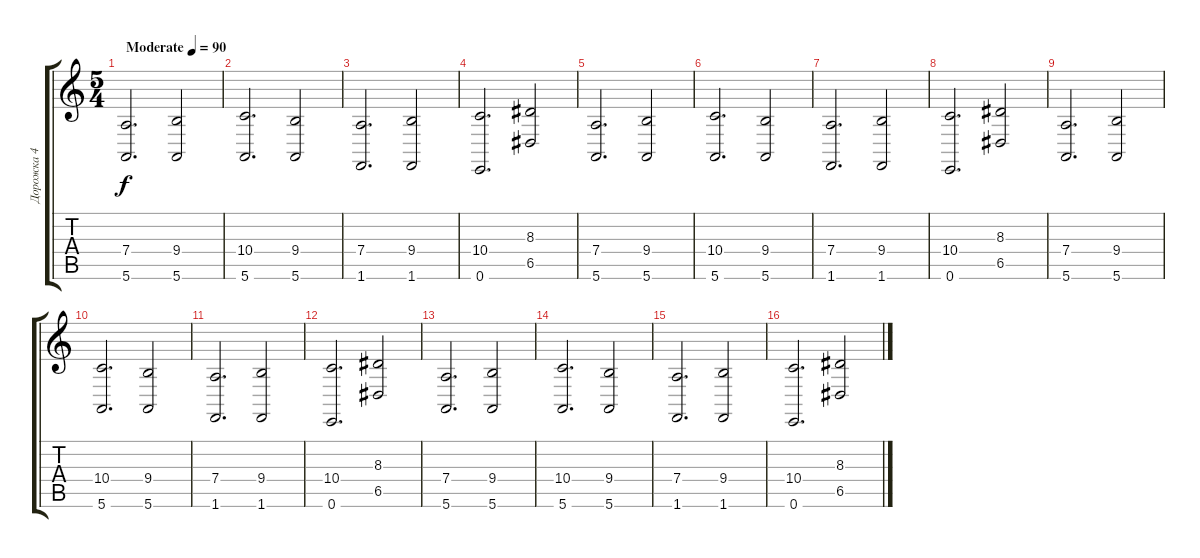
\track ("Дорожка 4" "Дорожка 4") {instrument stringensemble1}
\staff {score tabs}
\tuning (E4 B3 G3 D3 A2 E2) {hide}
\ts (5 4)
\tempo (90 "Moderate")
\clef g2
\ks c
(7.4 5.6).2{d dy f instrument stringensemble1} (9.4 5.6).2 |
(10.4 5.6).2{d} (9.4 5.6).2 |
(7.4 1.6).2{d} (9.4 1.6).2 |
(10.4 0.6).2{d} (8.3 6.5).2 |
(7.4 5.6).2{d} (9.4 5.6).2 |
(10.4 5.6).2{d} (9.4 5.6).2 |
(7.4 1.6).2{d} (9.4 1.6).2 |
(10.4 0.6).2{d} (8.3 6.5).2 |
(7.4 5.6).2{d} (9.4 5.6).2 |
(10.4 5.6).2{d} (9.4 5.6).2 |
(7.4 1.6).2{d} (9.4 1.6).2 |
(10.4 0.6).2{d} (8.3 6.5).2 |
(7.4 5.6).2{d} (9.4 5.6).2 |
(10.4 5.6).2{d} (9.4 5.6).2 |
(7.4 1.6).2{d} (9.4 1.6).2 |
(10.4 0.6).2{d} (8.3 6.5).2
